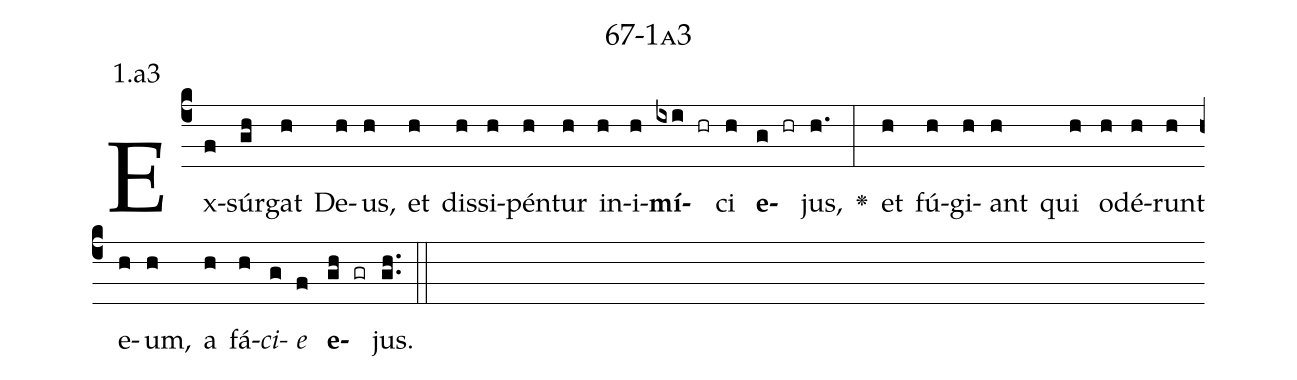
name: 67-1a3;
annotation: 1.a3;
%%
(c4)Ex(f)súr(gh)gat(h) De(h)us,(h) et(h) dis(h)si(h)pén(h)tur(h) in(h)i(h)<b>mí</b>(ixi hr)ci(h) <b>e</b>(g hr)jus,(h.) <v>\greheightstar</v>(:) et(h) fú(h)gi(h)ant(h) qui(h) o(h)dé(h)runt(h) e(h)um,(h) a(h) fá(h)<i>ci</i>(g)<i>e</i>(f) <b>e</b>(gh gr)jus.(gh..) (::)


%E(h) u(h) o(g) u(f) a(gh) e.(gh..) (::)
